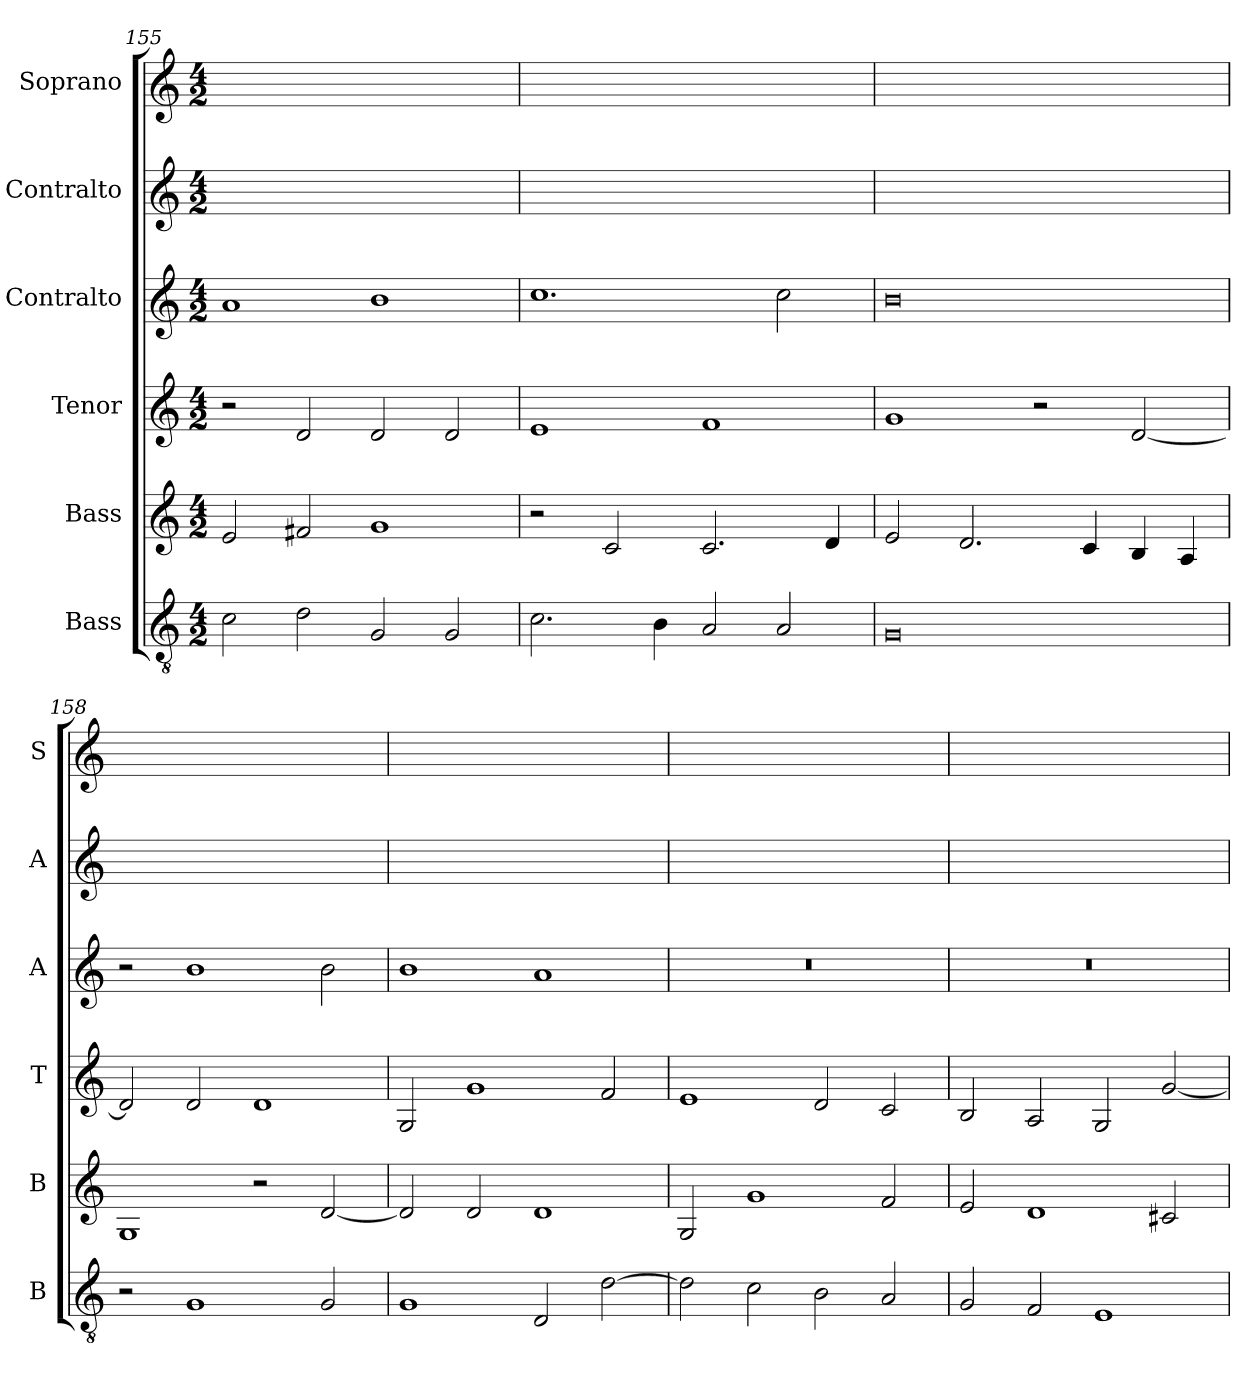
**kern	**kern	**kern	**kern	**kern	**kern
*part6	*part5	*part4	*part3	*part2	*part1
*staff6	*staff5	*staff4	*staff3	*staff2	*staff1
*I"Bass	*I"Bass	*I"Tenor	*I"Contralto	*I"Contralto	*I"Soprano
*I'B	*I'B	*I'T	*I'A	*I'A	*I'S
*clefGv2	*clefG2	*clefG2	*clefG2	*clefG2	*clefG2
*k[]	*k[]	*k[]	*k[]	*k[]	*k[]
*G:mix	*G:mix	*G:mix	*G:mix	*G:mix	*G:mix
*M4/2	*M4/2	*M4/2	*M4/2	*M4/2	*M4/2
=155	=155	=155	=155	=155	=155
2c	2e	2r	1a	0ryy	0ryy
2d	2f#X	2d	.	.	.
2G	1g	2d	1b	.	.
2G	.	2d	.	.	.
=156	=156	=156	=156	=156	=156
2.c	2r	1e	1.cc	0ryy	0ryy
.	2c	.	.	.	.
4B	.	.	.	.	.
2A	2.c	1f	.	.	.
2A	.	.	2cc	.	.
.	4d	.	.	.	.
=157	=157	=157	=157	=157	=157
0G	2e	1g	0b	0ryy	0ryy
.	2.d	.	.	.	.
.	.	2r	.	.	.
.	4c	.	.	.	.
.	4B	[2d	.	.	.
.	4A	.	.	.	.
=158	=158	=158	=158	=158	=158
2r	1G	2d]	2r	0ryy	0ryy
1G	.	2d	1b	.	.
.	2r	1d	.	.	.
2G	[2d	.	2b	.	.
=159	=159	=159	=159	=159	=159
1G	2d]	2G	1b	0ryy	0ryy
.	2d	1g	.	.	.
2D	1d	.	1a	.	.
[2d	.	2f	.	.	.
=160	=160	=160	=160	=160	=160
2d]	2G	1e	0r	0ryy	0ryy
2c	1g	.	.	.	.
2B	.	2d	.	.	.
2A	2f	2c	.	.	.
=161	=161	=161	=161	=161	=161
2G	2e	2B	0r	0ryy	0ryy
2F	1d	2A	.	.	.
1E	.	2G	.	.	.
.	2c#X	[2g	.	.	.
=	=	=	=	=	=
*-	*-	*-	*-	*-	*-
